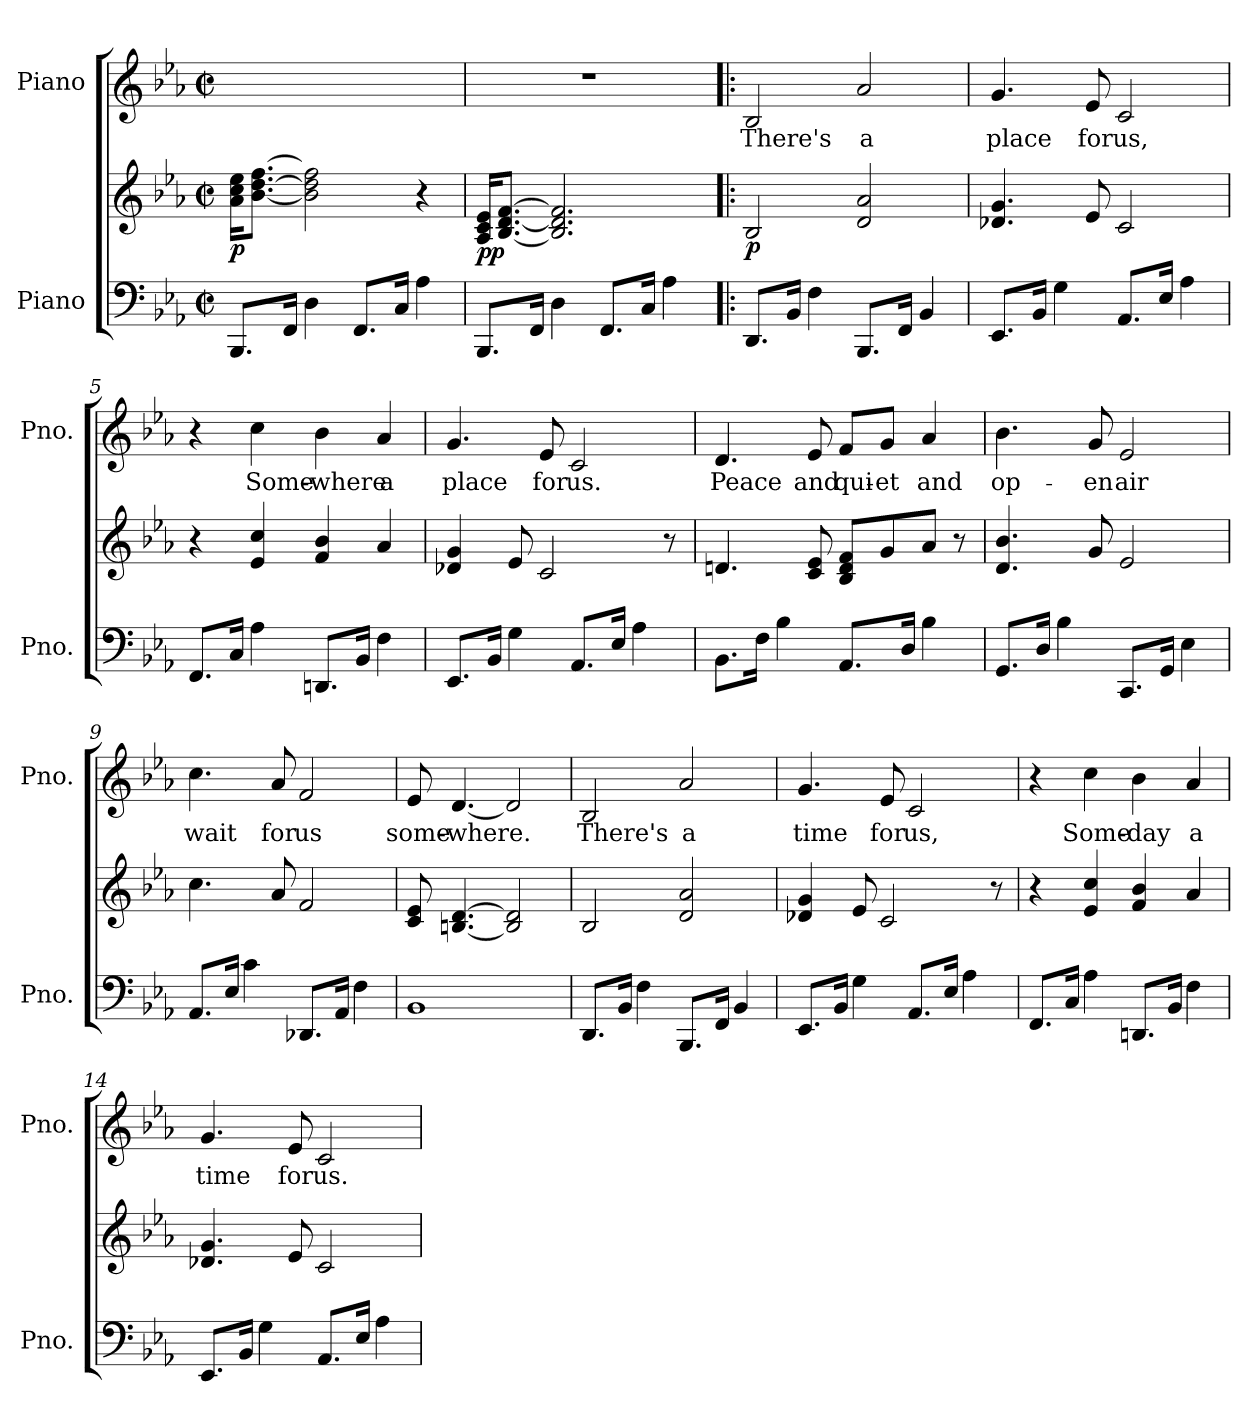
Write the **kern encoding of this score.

**kern	**kern	**dynam	**kern	**text
*part2	*part2	*part2	*part1	*part1
*staff3	*staff2	*staff2/3	*staff1	*staff1
*I"Piano	*	*	*I"Piano	*
*I'Pno.	*	*	*I'Pno.	*
*clefF4	*clefG2	*	*clefG2	*
*k[b-e-a-]	*k[b-e-a-]	*	*k[b-e-a-]	*
*M2/2	*M2/2	*	*M2/2	*
*met(c|)	*met(c|)	*	*met(c|)	*
*MM60	*MM60	*	*MM60	*
=1	=1	=1	=1	=1
!	!	!LO:DY:b	!	!
8.BBB-/L	16a-\ 16cc\ 16ee-\KL	p	1ryy	.
.	[8.b-\ [8.dd\ [8.ff\J	.	.	.
16FF/Jk	.	.	.	.
4D\	2b-\] 2dd\] 2ff\]	.	.	.
8.FF/L	.	.	.	.
16C/Jk	.	.	.	.
4A-\	4r	.	.	.
=2	=2	=2	=2	=2
!	!	!LO:DY:b	!	!
8.BBB-/L	16A-/ 16c/ 16e-/KL	pp	1r	.
.	[8.B-/ [8.d/ [8.f/J	.	.	.
16FF/Jk	.	.	.	.
4D\	2.B-/] 2.d/] 2.f/]	.	.	.
8.FF/L	.	.	.	.
16C/Jk	.	.	.	.
4A-\	.	.	.	.
=3!|:	=3!|:	=3!|:	=3!|:	=3!|:
!	!	!LO:DY:b	!	!LO:LY:b
8.DD/L	2B-/	p	2B-/	There's
16BB-/Jk	.	.	.	.
4F\	.	.	.	.
!	!	!	!	!LO:LY:b
8.BBB-/L	2d/ 2a-/	.	2a-/	a
16FF/Jk	.	.	.	.
4BB-/	.	.	.	.
=4	=4	=4	=4	=4
!	!	!	!	!LO:LY:b
8.EE-/L	4.d-X/ 4.g/	.	4.g/	place
16BB-/Jk	.	.	.	.
4G\	.	.	.	.
!	!	!	!	!LO:LY:b
.	8e-/	.	8e-/	for
!	!	!	!	!LO:LY:b
8.AA-/L	2c/	.	2c/	us,
16E-/Jk	.	.	.	.
4A-\	.	.	.	.
!!LO:LB:g=z
=5	=5	=5	=5	=5
8.FF/L	4r	.	4r	.
16C/Jk	.	.	.	.
!	!	!	!	!LO:LY:b
4A-\	4e-/ 4cc/	.	4cc\	Some-
!	!	!	!	!LO:LY:b
8.DDn/L	4f/ 4b-/	.	4b-\	-where
16BB-/Jk	.	.	.	.
!	!	!	!	!LO:LY:b
4F\	4a-/	.	4a-/	a
=6	=6	=6	=6	=6
!	!	!	!	!LO:LY:b
8.EE-/L	4d-X/ 4g/	.	4.g/	place
16BB-/Jk	.	.	.	.
4G\	8e-/	.	.	.
!	!	!	!	!LO:LY:b
.	2c/	.	8e-/	for
!	!	!	!	!LO:LY:b
8.AA-/L	.	.	2c/	us.
16E-/Jk	.	.	.	.
4A-\	.	.	.	.
.	8r	.	.	.
=7	=7	=7	=7	=7
!	!	!	!	!LO:LY:b
8.BB-\L	4.dn/	.	4.d/	Peace
16F\Jk	.	.	.	.
4B-\	.	.	.	.
!	!	!	!	!LO:LY:b
.	8c/ 8e-/	.	8e-/	and
!	!	!	!	!LO:LY:b
8.AA-/L	8B-/ 8d/ 8f/L	.	8f/L	qui-
!	!	!	!	!LO:LY:b
.	8g/	.	8g/J	-et
16D/Jk	.	.	.	.
!	!	!	!	!LO:LY:b
4B-\	8a-/J	.	4a-/	and
.	8r	.	.	.
=8	=8	=8	=8	=8
!	!	!	!	!LO:LY:b
8.GG/L	4.d/ 4.b-/	.	4.b-\	op-
16D/Jk	.	.	.	.
4B-\	.	.	.	.
!	!	!	!	!LO:LY:b
.	8g/	.	8g/	-en
!	!	!	!	!LO:LY:b
8.CC/L	2e-/	.	2e-/	air
16GG/Jk	.	.	.	.
4E-\	.	.	.	.
!!LO:LB:g=z
=9	=9	=9	=9	=9
!	!	!	!	!LO:LY:b
8.AA-/L	4.cc\	.	4.cc\	wait
16E-/Jk	.	.	.	.
4c\	.	.	.	.
!	!	!	!	!LO:LY:b
.	8a-/	.	8a-/	for
!	!	!	!	!LO:LY:b
8.DD-X/L	2f/	.	2f/	us
16AA-/Jk	.	.	.	.
4F\	.	.	.	.
=10	=10	=10	=10	=10
!	!	!	!	!LO:LY:b
1BB-	8c/ 8e-/	.	8e-/	some-
!	!	!	!	!LO:LY:b
.	[4.Bn/ [4.d/	.	[4.d/	-where.
.	2B/] 2d/]	.	2d/]	.
=11	=11	=11	=11	=11
!	!	!	!	!LO:LY:b
8.DD/L	2B-/	.	2B-/	There's
16BB-/Jk	.	.	.	.
4F\	.	.	.	.
!	!	!	!	!LO:LY:b
8.BBB-/L	2d/ 2a-/	.	2a-/	a
16FF/Jk	.	.	.	.
4BB-/	.	.	.	.
=12	=12	=12	=12	=12
!	!	!	!	!LO:LY:b
8.EE-/L	4d-X/ 4g/	.	4.g/	time
16BB-/Jk	.	.	.	.
4G\	8e-/	.	.	.
!	!	!	!	!LO:LY:b
.	2c/	.	8e-/	for
!	!	!	!	!LO:LY:b
8.AA-/L	.	.	2c/	us,
16E-/Jk	.	.	.	.
4A-\	.	.	.	.
.	8r	.	.	.
!!LO:PB:g=z
=13	=13	=13	=13	=13
8.FF/L	4r	.	4r	.
16C/Jk	.	.	.	.
!	!	!	!	!LO:LY:b
4A-\	4e-/ 4cc/	.	4cc\	Some-
!	!	!	!	!LO:LY:b
8.DDn/L	4f/ 4b-/	.	4b-\	-day
16BB-/Jk	.	.	.	.
!	!	!	!	!LO:LY:b
4F\	4a-/	.	4a-/	a
=14	=14	=14	=14	=14
!	!	!	!	!LO:LY:b
8.EE-/L	4.d-X/ 4.g/	.	4.g/	time
16BB-/Jk	.	.	.	.
4G\	.	.	.	.
!	!	!	!	!LO:LY:b
.	8e-/	.	8e-/	for
!	!	!	!	!LO:LY:b
8.AA-/L	2c/	.	2c/	us.
16E-/Jk	.	.	.	.
4A-\	.	.	.	.
=	=	=	=	=
*-	*-	*-	*-	*-
